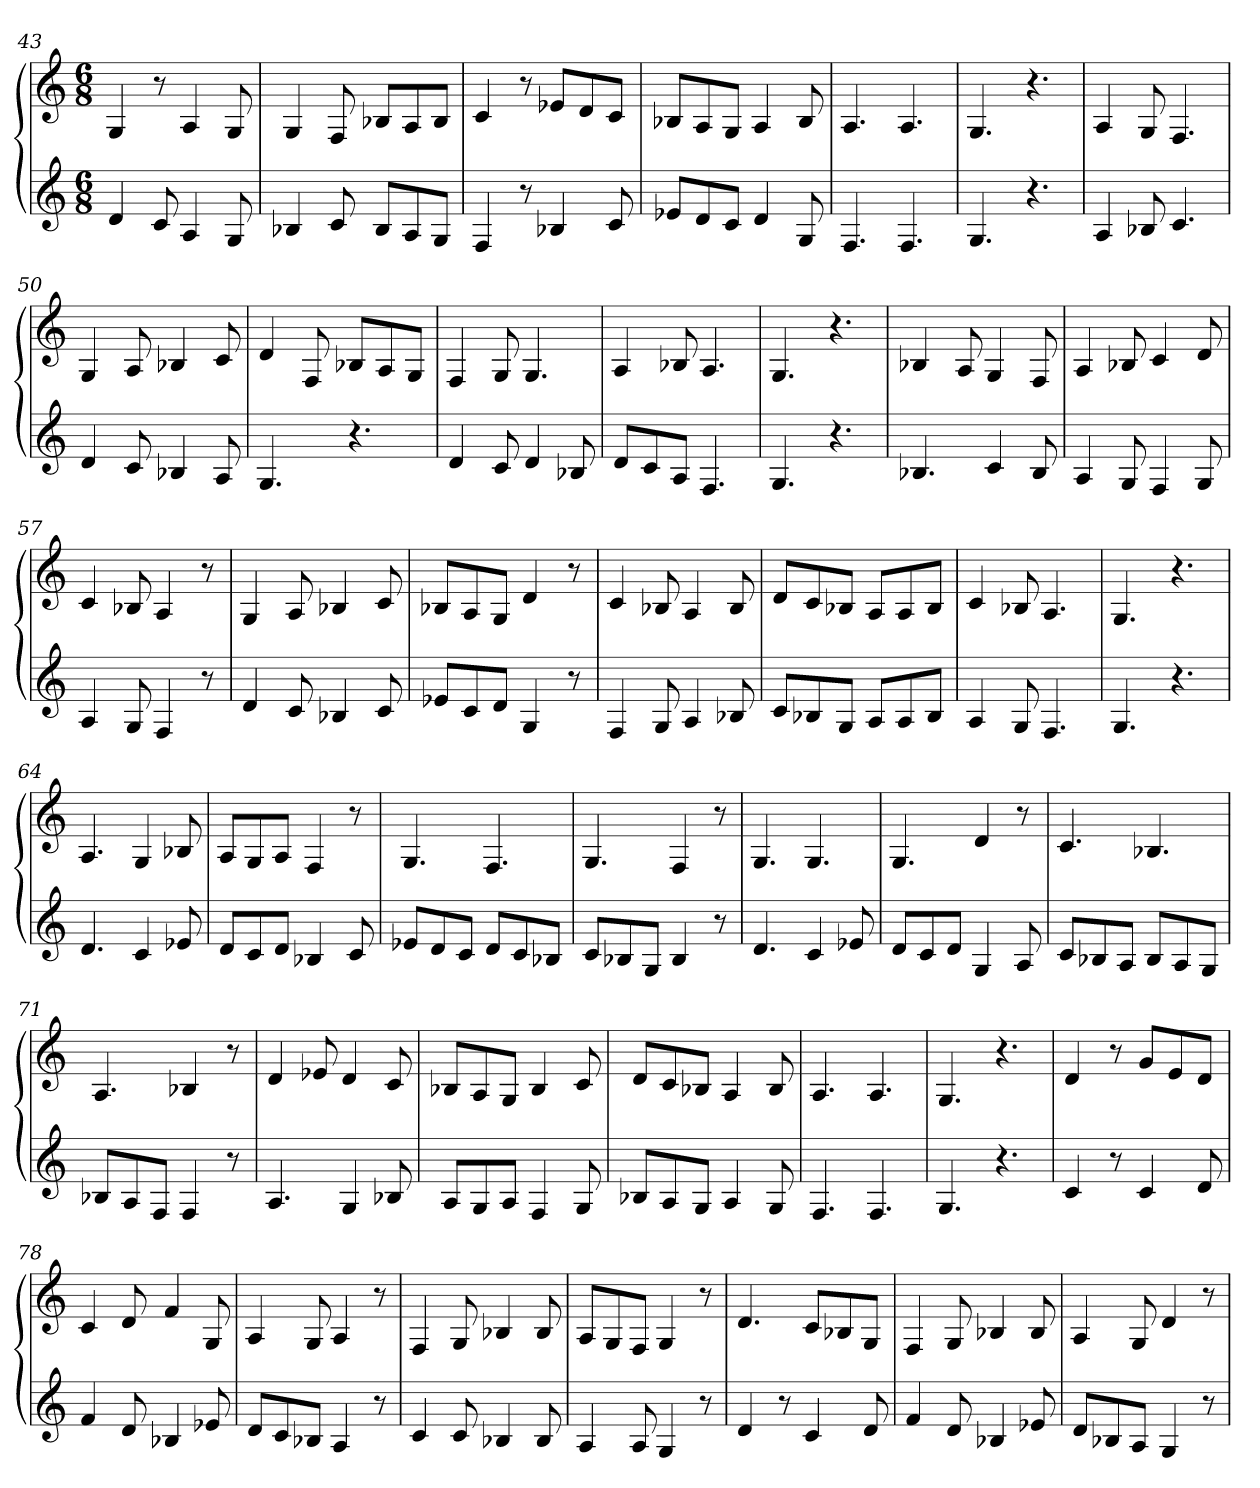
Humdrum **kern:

**kern	**kern
*part1	*part1
*staff2	*staff1
*M6/8	*M6/8
=43	=43
4d	4G
8c	8r
4A	4A
8G	8G
=44	=44
4B-X	4G
8c	8F
8B-L	8B-XL
8A	8A
8GJ	8B-J
=45	=45
4F	4c
8r	8r
4B-X	8e-XL
.	8d
8c	8cJ
=46	=46
8e-XL	8B-XL
8d	8A
8cJ	8GJ
4d	4A
8G	8B-
=47	=47
4.F	4.A
4.F	4.A
=48	=48
4.G	4.G
4.r	4.r
=49	=49
4A	4A
8B-X	8G
4.c	4.F
=50	=50
4d	4G
8c	8A
4B-X	4B-X
8A	8c
=51	=51
4.G	4d
.	8F
4.r	8B-XL
.	8A
.	8GJ
=52	=52
4d	4F
8c	8G
4d	4.G
8B-X	.
=53	=53
8dL	4A
8c	.
8AJ	8B-X
4.F	4.A
=54	=54
4.G	4.G
4.r	4.r
=55	=55
4.B-X	4B-X
.	8A
4c	4G
8B-	8F
=56	=56
4A	4A
8G	8B-X
4F	4c
8G	8d
=57	=57
4A	4c
8G	8B-X
4F	4A
8r	8r
=58	=58
4d	4G
8c	8A
4B-X	4B-X
8c	8c
=59	=59
8e-XL	8B-XL
8c	8A
8dJ	8GJ
4G	4d
8r	8r
=60	=60
4F	4c
8G	8B-X
4A	4A
8B-X	8B-
=61	=61
8cL	8dL
8B-X	8c
8GJ	8B-XJ
8AL	8AL
8A	8A
8B-J	8B-J
=62	=62
4A	4c
8G	8B-X
4.F	4.A
=63	=63
4.G	4.G
4.r	4.r
=64	=64
4.d	4.A
4c	4G
8e-X	8B-X
=65	=65
8dL	8AL
8c	8G
8dJ	8AJ
4B-X	4F
8c	8r
=66	=66
8e-XL	4.G
8d	.
8cJ	.
8dL	4.F
8c	.
8B-XJ	.
=67	=67
8cL	4.G
8B-X	.
8GJ	.
4B-	4F
8r	8r
=68	=68
4.d	4.G
4c	4.G
8e-X	.
=69	=69
8dL	4.G
8c	.
8dJ	.
4G	4d
8A	8r
=70	=70
8cL	4.c
8B-X	.
8AJ	.
8B-L	4.B-X
8A	.
8GJ	.
=71	=71
8B-XL	4.A
8A	.
8FJ	.
4F	4B-X
8r	8r
=72	=72
4.A	4d
.	8e-X
4G	4d
8B-X	8c
=73	=73
8AL	8B-XL
8G	8A
8AJ	8GJ
4F	4B-
8G	8c
=74	=74
8B-XL	8dL
8A	8c
8GJ	8B-XJ
4A	4A
8G	8B-
=75	=75
4.F	4.A
4.F	4.A
=76	=76
4.G	4.G
4.r	4.r
=77	=77
4c	4d
8r	8r
4c	8gL
.	8e
8d	8dJ
=78	=78
4f	4c
8d	8d
4B-X	4f
8e-X	8G
=79	=79
8dL	4A
8c	.
8B-XJ	8G
4A	4A
8r	8r
=80	=80
4c	4F
8c	8G
4B-X	4B-X
8B-	8B-
=81	=81
4A	8AL
.	8G
8A	8FJ
4G	4G
8r	8r
=82	=82
4d	4.d
8r	.
4c	8cL
.	8B-X
8d	8GJ
=83	=83
4f	4F
8d	8G
4B-X	4B-X
8e-X	8B-
=84	=84
8dL	4A
8B-X	.
8AJ	8G
4G	4d
8r	8r
=	=
*-	*-
